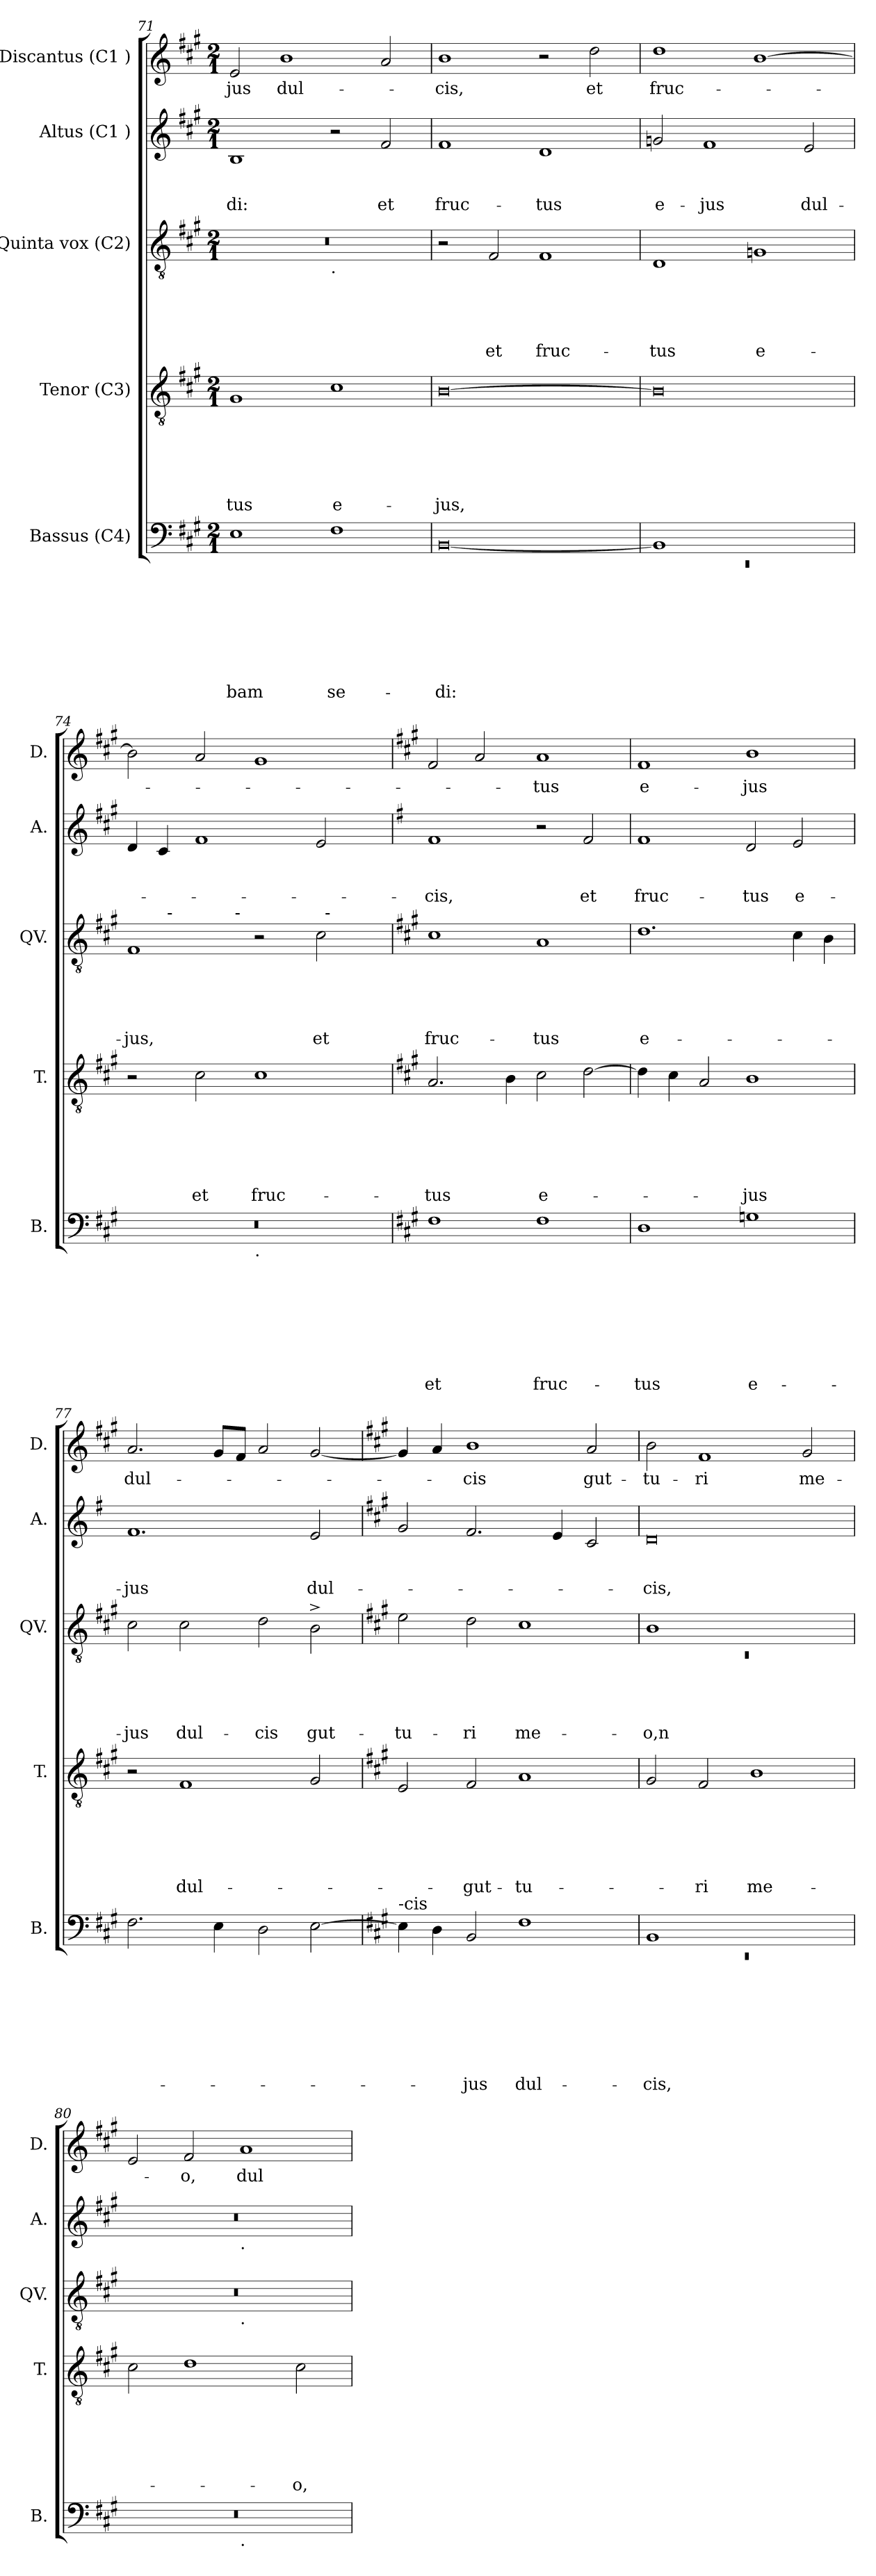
**kern	**text	**text	**text	**text	**text	**text	**text	**text	**kern	**text	**text	**text	**text	**text	**text	**kern	**text	**text	**text	**text	**text	**kern	**text	**text	**text	**kern	**text
*part5	*part5	*part5	*part5	*part5	*part5	*part5	*part5	*part5	*part4	*part4	*part4	*part4	*part4	*part4	*part4	*part3	*part3	*part3	*part3	*part3	*part3	*part2	*part2	*part2	*part2	*part1	*part1
*staff5	*staff5	*staff5	*staff5	*staff5	*staff5	*staff5	*staff5	*staff5	*staff4	*staff4	*staff4	*staff4	*staff4	*staff4	*staff4	*staff3	*staff3	*staff3	*staff3	*staff3	*staff3	*staff2	*staff2	*staff2	*staff2	*staff1	*staff1
*I"Bassus (C4)	*	*	*	*	*	*	*	*	*I"Tenor (C3)	*	*	*	*	*	*	*I"Quinta vox (C2)	*	*	*	*	*	*I"Altus (C1 )	*	*	*	*I"Discantus (C1 )	*
*I'B.	*	*	*	*	*	*	*	*	*I'T.	*	*	*	*	*	*	*I'QV.	*	*	*	*	*	*I'A.	*	*	*	*I'D.	*
*clefF4	*	*	*	*	*	*	*	*	*clefGv2	*	*	*	*	*	*	*clefGv2	*	*	*	*	*	*clefG2	*	*	*	*clefG2	*
*k[f#c#g#]	*	*	*	*	*	*	*	*	*k[f#c#g#]	*	*	*	*	*	*	*k[f#c#g#]	*	*	*	*	*	*k[f#c#g#]	*	*	*	*k[f#c#g#]	*
*A:	*	*	*	*	*	*	*	*	*A:	*	*	*	*	*	*	*A:	*	*	*	*	*	*A:	*	*	*	*A:	*
*M2/1	*	*	*	*	*	*	*	*	*M2/1	*	*	*	*	*	*	*M2/1	*	*	*	*	*	*M2/1	*	*	*	*M2/1	*
=71	=71	=71	=71	=71	=71	=71	=71	=71	=71	=71	=71	=71	=71	=71	=71	=71	=71	=71	=71	=71	=71	=71	=71	=71	=71	=71	=71
!	!	!	!	!	!	!	!	!LO:LY:b	!	!	!	!	!	!	!LO:LY:b	!	!	!	!	!	!	!	!	!	!LO:LY:b	!	!LO:LY:b
*	*	*	*	*	*	*	*	*	*	*	*	*	*	*	*	*^	*	*	*	*	*	*	*	*	*	*	*
1E	.	.	.	.	.	.	.	-bam	1G#	.	.	.	.	.	-tus	0r	1ryy	.	.	.	.	.	1B	.	.	-di:	2e/	-jus
!	!	!	!	!	!	!	!	!	!	!	!	!	!	!	!	!	!	!	!	!	!	!	!	!	!	!	!	!LO:LY:b
.	.	.	.	.	.	.	.	.	.	.	.	.	.	.	.	.	.	.	.	.	.	.	.	.	.	.	1b	dul-
!	!	!	!	!	!	!	!	!	!	!	!	!	!	!	!	!	!LO:TX:b:t=.	!	!	!	!	!	!	!	!	!	!	!
!	!	!	!	!	!	!	!	!LO:LY:b	!	!	!	!	!	!	!LO:LY:b:rj	!	!	!	!	!	!	!	!	!	!	!	!	!
1F#	.	.	.	.	.	.	.	se-	1c#	.	.	.	.	.	e-	.	1ryy	.	.	.	.	.	2r	.	.	.	.	.
!	!	!	!	!	!	!	!	!	!	!	!	!	!	!	!	!	!	!	!	!	!	!	!	!	!	!LO:LY:b	!	!
.	.	.	.	.	.	.	.	.	.	.	.	.	.	.	.	.	.	.	.	.	.	.	2f#/	.	.	et	2a/	.
=72	=72	=72	=72	=72	=72	=72	=72	=72	=72	=72	=72	=72	=72	=72	=72	=72	=72	=72	=72	=72	=72	=72	=72	=72	=72	=72	=72	=72
!	!	!	!	!	!	!	!	!LO:LY:b	!	!	!	!	!	!	!LO:LY:b	!	!	!	!	!	!	!	!	!	!	!LO:LY:b	!	!LO:LY:b
*	*	*	*	*	*	*	*	*	*	*	*	*	*	*	*	*v	*v	*	*	*	*	*	*	*	*	*	*	*
[<0BB	.	.	.	.	.	.	.	-di:	[>0B	.	.	.	.	.	-jus,	2r	.	.	.	.	.	1f#	.	.	fruc-	1b	-cis,
!	!	!	!	!	!	!	!	!	!	!	!	!	!	!	!	!	!	!	!	!	!LO:LY:b	!	!	!	!	!	!
.	.	.	.	.	.	.	.	.	.	.	.	.	.	.	.	2F#/	.	.	.	.	et	.	.	.	.	.	.
!	!	!	!	!	!	!	!	!	!	!	!	!	!	!	!	!	!	!	!	!	!LO:LY:b	!	!	!	!LO:LY:b	!	!
.	.	.	.	.	.	.	.	.	.	.	.	.	.	.	.	1F#	.	.	.	.	fruc-	1d	.	.	-tus	2r	.
!	!	!	!	!	!	!	!	!	!	!	!	!	!	!	!	!	!	!	!	!	!	!	!	!	!	!	!LO:LY:b
.	.	.	.	.	.	.	.	.	.	.	.	.	.	.	.	.	.	.	.	.	.	.	.	.	.	2dd\	et
=73	=73	=73	=73	=73	=73	=73	=73	=73	=73	=73	=73	=73	=73	=73	=73	=73	=73	=73	=73	=73	=73	=73	=73	=73	=73	=73	=73
*^	*	*	*	*	*	*	*	*	*	*	*	*	*	*	*	*	*	*	*	*	*	*	*	*	*	*	*
!	!LO:N:vis=1	!	!	!	!	!	!	!	!	!	!	!	!	!	!	!	!	!	!	!	!	!LO:LY:b	!	!	!	!LO:LY:b	!	!LO:LY:b
1BB]	0rEE	.	.	.	.	.	.	.	.	0B]	.	.	.	.	.	.	1D	.	.	.	.	-tus	2gn/	.	.	e-	1dd	fruc-
!	!	!	!	!	!	!	!	!	!	!	!	!	!	!	!	!	!	!	!	!	!	!	!	!	!	!LO:LY:b	!	!
.	.	.	.	.	.	.	.	.	.	.	.	.	.	.	.	.	.	.	.	.	.	.	1f#	.	.	-jus	.	.
!	!	!	!	!	!	!	!	!	!	!	!	!	!	!	!	!	!	!	!	!	!	!LO:LY:b:rj	!	!	!	!	!	!
1ryy	.	.	.	.	.	.	.	.	.	.	.	.	.	.	.	.	1G	.	.	.	.	e-	.	.	.	.	[>1b	.
!	!	!	!	!	!	!	!	!	!	!	!	!	!	!	!	!	!	!	!	!	!	!	!	!	!	!LO:LY:b	!	!
.	.	.	.	.	.	.	.	.	.	.	.	.	.	.	.	.	.	.	.	.	.	.	2e/	.	.	dul-	.	.
!!LO:PB:g=z
=74	=74	=74	=74	=74	=74	=74	=74	=74	=74	=74	=74	=74	=74	=74	=74	=74	=74	=74	=74	=74	=74	=74	=74	=74	=74	=74	=74	=74
!	!	!	!	!	!	!	!	!	!	!	!	!	!	!	!	!	!	!	!	!	!	!LO:LY:b	!	!	!	!	!	!
*	*	*	*	*	*	*	*	*	*	*	*	*	*	*	*	*	*^	*	*	*	*	*	*	*	*	*	*	*
*	*	*	*	*	*	*	*	*	*	*	*	*	*	*	*	*	*	*^	*	*	*	*	*	*	*	*	*	*	*
*	*	*	*	*	*	*	*	*	*	*	*	*	*	*	*	*	*	*	*^	*	*	*	*	*	*	*	*	*	*	*
0r	1ryy	.	.	.	.	.	.	.	.	2r	.	.	.	.	.	.	1F#	4ryy	2..ryy	1ryy	.	.	.	.	-jus,	4d/	.	.	.	2b\]	.
.	.	.	.	.	.	.	.	.	.	.	.	.	.	.	.	.	.	32ryy	.	.	.	.	.	.	.	4c#/	.	.	.	.	.
!	!	!	!	!	!	!	!	!	!	!	!	!	!	!	!	!	!	!LO:TX:a:t=-	!	!	!	!	!	!	!	!	!	!	!	!	!
.	.	.	.	.	.	.	.	.	.	.	.	.	.	.	.	.	.	1ryy	.	.	.	.	.	.	.	.	.	.	.	.	.
!	!	!	!	!	!	!	!	!	!	!	!	!	!	!	!	!LO:LY:b	!	!	!	!	!	!	!	!	!	!	!	!	!	!	!
.	.	.	.	.	.	.	.	.	.	2c#\	.	.	.	.	.	et	.	.	.	.	.	.	.	.	.	1f#	.	.	.	2a/	.
!	!	!	!	!	!	!	!	!	!	!	!	!	!	!	!	!	!	!	!LO:TX:a:t=-	!	!	!	!	!	!	!	!	!	!	!	!
.	.	.	.	.	.	.	.	.	.	.	.	.	.	.	.	.	.	.	1ryy	.	.	.	.	.	.	.	.	.	.	.	.
!	!LO:TX:b:t=.	!	!	!	!	!	!	!	!	!	!	!	!	!	!	!	!	!	!	!	!	!	!	!	!	!	!	!	!	!	!
!	!	!	!	!	!	!	!	!	!	!	!	!	!	!	!	!LO:LY:b	!	!	!	!	!	!	!	!	!	!	!	!	!	!	!
.	1ryy	.	.	.	.	.	.	.	.	1c#	.	.	.	.	.	fruc-	2r	.	.	2ryy	.	.	.	.	.	.	.	.	.	1g#	.
.	.	.	.	.	.	.	.	.	.	.	.	.	.	.	.	.	.	2ryy	.	.	.	.	.	.	.	.	.	.	.	.	.
!	!	!	!	!	!	!	!	!	!	!	!	!	!	!	!	!	!	!	!	!	!	!	!	!	!LO:LY:b	!	!	!	!	!	!
.	.	.	.	.	.	.	.	.	.	.	.	.	.	.	.	.	2c#\	.	.	32ryy	.	.	.	.	et	2e/	.	.	.	.	.
!	!	!	!	!	!	!	!	!	!	!	!	!	!	!	!	!	!	!	!	!LO:TX:a:t=-	!	!	!	!	!	!	!	!	!	!	!
.	.	.	.	.	.	.	.	.	.	.	.	.	.	.	.	.	.	.	.	4...ryy	.	.	.	.	.	.	.	.	.	.	.
.	.	.	.	.	.	.	.	.	.	.	.	.	.	.	.	.	.	8..ryy	.	.	.	.	.	.	.	.	.	.	.	.	.
.	.	.	.	.	.	.	.	.	.	.	.	.	.	.	.	.	.	.	8ryy	.	.	.	.	.	.	.	.	.	.	.	.
*v	*v	*	*	*	*	*	*	*	*	*	*	*	*	*	*	*	*v	*v	*v	*v	*	*	*	*	*	*	*	*	*	*	*
=75	=75	=75	=75	=75	=75	=75	=75	=75	=75	=75	=75	=75	=75	=75	=75	=75	=75	=75	=75	=75	=75	=75	=75	=75	=75	=75	=75
*	*	*	*	*	*	*	*	*	*	*	*	*	*	*	*	*	*	*	*	*	*	*k[f#]	*	*	*	*	*
*	*	*	*	*	*	*	*	*	*	*	*	*	*	*	*	*	*	*	*	*	*	*G:	*	*	*	*	*
*^	*	*	*	*	*	*	*	*	*	*	*	*	*	*	*	*^	*	*	*	*	*	*	*	*	*	*	*
*	*	*	*	*	*	*	*	*	*	*	*	*	*	*	*	*	*	*^	*	*	*	*	*	*	*	*	*	*	*
*	*	*	*	*	*	*	*	*	*	*	*	*	*	*	*	*	*	*	*^	*	*	*	*	*	*	*	*	*	*	*
!	!	!	!	!	!	!	!	!	!LO:LY:b	!	!	!	!	!	!	!LO:LY:b	!	!	!	!	!	!	!	!	!LO:LY:b	!	!	!	!LO:LY:b	!	!
*v	*v	*	*	*	*	*	*	*	*	*	*	*	*	*	*	*	*v	*v	*v	*v	*	*	*	*	*	*	*	*	*	*	*
1F#	.	.	.	.	.	.	.	et	2.A/	.	.	.	.	.	-tus	1c#	.	.	.	.	fruc-	1f#	.	.	-cis,	2f#/	.
.	.	.	.	.	.	.	.	.	.	.	.	.	.	.	.	.	.	.	.	.	.	.	.	.	.	2a/	.
.	.	.	.	.	.	.	.	.	4B\	.	.	.	.	.	.	.	.	.	.	.	.	.	.	.	.	.	.
!	!	!	!	!	!	!	!	!LO:LY:b	!	!	!	!	!	!	!LO:LY:b:rj	!	!	!	!	!	!LO:LY:b	!	!	!	!	!	!LO:LY:b
1F#	.	.	.	.	.	.	.	fruc-	2c#\	.	.	.	.	.	e-	1A	.	.	.	.	-tus	2r	.	.	.	1a	-tus
!	!	!	!	!	!	!	!	!	!	!	!	!	!	!	!	!	!	!	!	!	!	!	!	!	!LO:LY:b	!	!
.	.	.	.	.	.	.	.	.	[>2d\	.	.	.	.	.	.	.	.	.	.	.	.	2f#/	.	.	et	.	.
=76	=76	=76	=76	=76	=76	=76	=76	=76	=76	=76	=76	=76	=76	=76	=76	=76	=76	=76	=76	=76	=76	=76	=76	=76	=76	=76	=76
!	!	!	!	!	!	!	!	!LO:LY:b	!	!	!	!	!	!	!	!	!	!	!	!	!LO:LY:b:rj	!	!	!	!LO:LY:b	!	!LO:LY:b:rj
1D	.	.	.	.	.	.	.	-tus	4d\]	.	.	.	.	.	.	1.d	.	.	.	.	e-	1f#	.	.	fruc-	1f#	e-
.	.	.	.	.	.	.	.	.	4c#\	.	.	.	.	.	.	.	.	.	.	.	.	.	.	.	.	.	.
.	.	.	.	.	.	.	.	.	2A/	.	.	.	.	.	.	.	.	.	.	.	.	.	.	.	.	.	.
!	!	!	!	!	!	!	!	!LO:LY:b:rj	!	!	!	!	!	!	!LO:LY:b	!	!	!	!	!	!	!	!	!	!LO:LY:b	!	!LO:LY:b
1G	.	.	.	.	.	.	.	e-	1B	.	.	.	.	.	-jus	.	.	.	.	.	.	2d/	.	.	-tus	1b	-jus
!	!	!	!	!	!	!	!	!	!	!	!	!	!	!	!	!	!	!	!	!	!	!	!	!	!LO:LY:b	!	!
.	.	.	.	.	.	.	.	.	.	.	.	.	.	.	.	4c#\	.	.	.	.	.	2e/	.	.	e-	.	.
.	.	.	.	.	.	.	.	.	.	.	.	.	.	.	.	4B\	.	.	.	.	.	.	.	.	.	.	.
=77	=77	=77	=77	=77	=77	=77	=77	=77	=77	=77	=77	=77	=77	=77	=77	=77	=77	=77	=77	=77	=77	=77	=77	=77	=77	=77	=77
!	!	!	!	!	!	!	!	!	!	!	!	!	!	!	!	!	!	!	!	!	!LO:LY:b	!	!	!	!LO:LY:b	!	!LO:LY:b
2.F#\	.	.	.	.	.	.	.	.	2r	.	.	.	.	.	.	2c#\	.	.	.	.	-jus	1.f#	.	.	-jus	2.a/	dul-
!	!	!	!	!	!	!	!	!	!	!	!	!	!	!	!LO:LY:b	!	!	!	!	!	!LO:LY:b	!	!	!	!	!	!
.	.	.	.	.	.	.	.	.	1F#	.	.	.	.	.	dul-	2c#\	.	.	.	.	dul-	.	.	.	.	.	.
4E\	.	.	.	.	.	.	.	.	.	.	.	.	.	.	.	.	.	.	.	.	.	.	.	.	.	8g#/L	.
.	.	.	.	.	.	.	.	.	.	.	.	.	.	.	.	.	.	.	.	.	.	.	.	.	.	8f#/J	.
!	!	!	!	!	!	!	!	!	!	!	!	!	!	!	!	!	!	!	!	!	!LO:LY:b	!	!	!	!	!	!
2D\	.	.	.	.	.	.	.	.	.	.	.	.	.	.	.	2d\	.	.	.	.	-cis	.	.	.	.	2a/	.
!	!	!	!	!	!	!	!	!	!	!	!	!	!	!	!	!	!	!	!	!	!LO:LY:b	!	!	!	!LO:LY:b	!	!
[<2E\	.	.	.	.	.	.	.	.	2G#/	.	.	.	.	.	.	2B^>\	.	.	.	.	gut-	2e/	.	.	dul-	[<2g#/	.
!!LO:LB:g=z
=78	=78	=78	=78	=78	=78	=78	=78	=78	=78	=78	=78	=78	=78	=78	=78	=78	=78	=78	=78	=78	=78	=78	=78	=78	=78	=78	=78
*	*	*	*	*	*	*	*	*	*	*	*	*	*	*	*	*	*	*	*	*	*	*k[f#c#g#]	*	*	*	*	*
*	*	*	*	*	*	*	*	*	*	*	*	*	*	*	*	*	*	*	*	*	*	*A:	*	*	*	*	*
!LO:TX:a:t=-cis	!	!	!	!	!	!	!	!	!	!	!	!	!	!	!	!	!	!	!	!	!	!	!	!	!	!	!
!	!	!	!	!	!	!	!	!	!	!	!	!	!	!	!	!	!	!	!	!	!LO:LY:b	!	!	!	!	!	!
4E\]	.	.	.	.	.	.	.	.	2E/	.	.	.	.	.	.	2e\	.	.	.	.	-tu-	2g#/	.	.	.	4g#/]	.
4D\	.	.	.	.	.	.	.	.	.	.	.	.	.	.	.	.	.	.	.	.	.	.	.	.	.	4a/	.
!	!	!	!	!	!	!	!	!LO:LY:b	!	!	!	!	!	!	!LO:LY:b	!	!	!	!	!	!LO:LY:b	!	!	!	!	!	!LO:LY:b
2BB/	.	.	.	.	.	.	.	-jus	2F#/	.	.	.	.	.	-gut-	2d\	.	.	.	.	-ri	2.f#/	.	.	.	1b	-cis
!	!	!	!	!	!	!	!	!LO:LY:b	!	!	!	!	!	!	!LO:LY:b	!	!	!	!	!	!LO:LY:b	!	!	!	!	!	!
1F#	.	.	.	.	.	.	.	dul-	1A	.	.	.	.	.	-tu-	1c#	.	.	.	.	me-	.	.	.	.	.	.
.	.	.	.	.	.	.	.	.	.	.	.	.	.	.	.	.	.	.	.	.	.	4e/	.	.	.	.	.
!	!	!	!	!	!	!	!	!	!	!	!	!	!	!	!	!	!	!	!	!	!	!	!	!	!	!	!LO:LY:b
.	.	.	.	.	.	.	.	.	.	.	.	.	.	.	.	.	.	.	.	.	.	2c#/	.	.	.	2a/	gut-
=79	=79	=79	=79	=79	=79	=79	=79	=79	=79	=79	=79	=79	=79	=79	=79	=79	=79	=79	=79	=79	=79	=79	=79	=79	=79	=79	=79
*^	*	*	*	*	*	*	*	*	*	*	*	*	*	*	*	*^	*	*	*	*	*	*	*	*	*	*	*
!	!LO:N:vis=1	!	!	!	!	!	!	!	!LO:LY:b	!	!	!	!	!	!	!	!	!LO:N:vis=1	!	!	!	!	!LO:LY:b:rj	!	!	!	!LO:LY:b	!	!LO:LY:b
1BB	0rEE	.	.	.	.	.	.	.	-cis,	2G#/	.	.	.	.	.	.	1B	0rC	.	.	.	.	-o,n	0d	.	.	-cis,	2b\	-tu-
!	!	!	!	!	!	!	!	!	!	!	!	!	!	!	!	!LO:LY:b	!	!	!	!	!	!	!	!	!	!	!	!	!LO:LY:b
.	.	.	.	.	.	.	.	.	.	2F#/	.	.	.	.	.	-ri	.	.	.	.	.	.	.	.	.	.	.	1f#	-ri
!	!	!	!	!	!	!	!	!	!	!	!	!	!	!	!	!LO:LY:b	!	!	!	!	!	!	!	!	!	!	!	!	!
1ryy	.	.	.	.	.	.	.	.	.	1B	.	.	.	.	.	me-	1ryy	.	.	.	.	.	.	.	.	.	.	.	.
!	!	!	!	!	!	!	!	!	!	!	!	!	!	!	!	!	!	!	!	!	!	!	!	!	!	!	!	!	!LO:LY:b
.	.	.	.	.	.	.	.	.	.	.	.	.	.	.	.	.	.	.	.	.	.	.	.	.	.	.	.	2g#/	me-
=80	=80	=80	=80	=80	=80	=80	=80	=80	=80	=80	=80	=80	=80	=80	=80	=80	=80	=80	=80	=80	=80	=80	=80	=80	=80	=80	=80	=80	=80
*	*	*	*	*	*	*	*	*	*	*	*	*	*	*	*	*	*	*	*	*	*	*	*	*^	*	*	*	*	*
0r	1ryy	.	.	.	.	.	.	.	.	2c#\	.	.	.	.	.	.	0r	1ryy	.	.	.	.	.	0r	1ryy	.	.	.	2e/	.
!	!	!	!	!	!	!	!	!	!	!	!	!	!	!	!	!	!	!	!	!	!	!	!	!	!	!	!	!	!	!LO:LY:b
.	.	.	.	.	.	.	.	.	.	1d	.	.	.	.	.	.	.	.	.	.	.	.	.	.	.	.	.	.	2f#/	-o,
!	!	!	!	!	!	!	!	!	!	!	!	!	!	!	!	!	!	!	!	!	!	!	!	!	!LO:TX:b:t=.	!	!	!	!	!
!	!	!	!	!	!	!	!	!	!	!	!	!	!	!	!	!	!	!LO:TX:b:t=.	!	!	!	!	!	!	!	!	!	!	!	!
!	!LO:TX:b:t=.	!	!	!	!	!	!	!	!	!	!	!	!	!	!	!	!	!	!	!	!	!	!	!	!	!	!	!	!	!
!	!	!	!	!	!	!	!	!	!	!	!	!	!	!	!	!	!	!	!	!	!	!	!	!	!	!	!	!	!	!LO:LY:b
.	1ryy	.	.	.	.	.	.	.	.	.	.	.	.	.	.	.	.	1ryy	.	.	.	.	.	.	1ryy	.	.	.	1a	dul-
!	!	!	!	!	!	!	!	!	!	!	!	!	!	!	!	!LO:LY:b	!	!	!	!	!	!	!	!	!	!	!	!	!	!
.	.	.	.	.	.	.	.	.	.	2c#\	.	.	.	.	.	-o,	.	.	.	.	.	.	.	.	.	.	.	.	.	.
*	*	*	*	*	*	*	*	*	*	*	*	*	*	*	*	*	*v	*v	*	*	*	*	*	*	*	*	*	*	*	*
*v	*v	*	*	*	*	*	*	*	*	*	*	*	*	*	*	*	*	*	*	*	*	*	*v	*v	*	*	*	*	*
=	=	=	=	=	=	=	=	=	=	=	=	=	=	=	=	=	=	=	=	=	=	=	=	=	=	=	=
*-	*-	*-	*-	*-	*-	*-	*-	*-	*-	*-	*-	*-	*-	*-	*-	*-	*-	*-	*-	*-	*-	*-	*-	*-	*-	*-	*-
